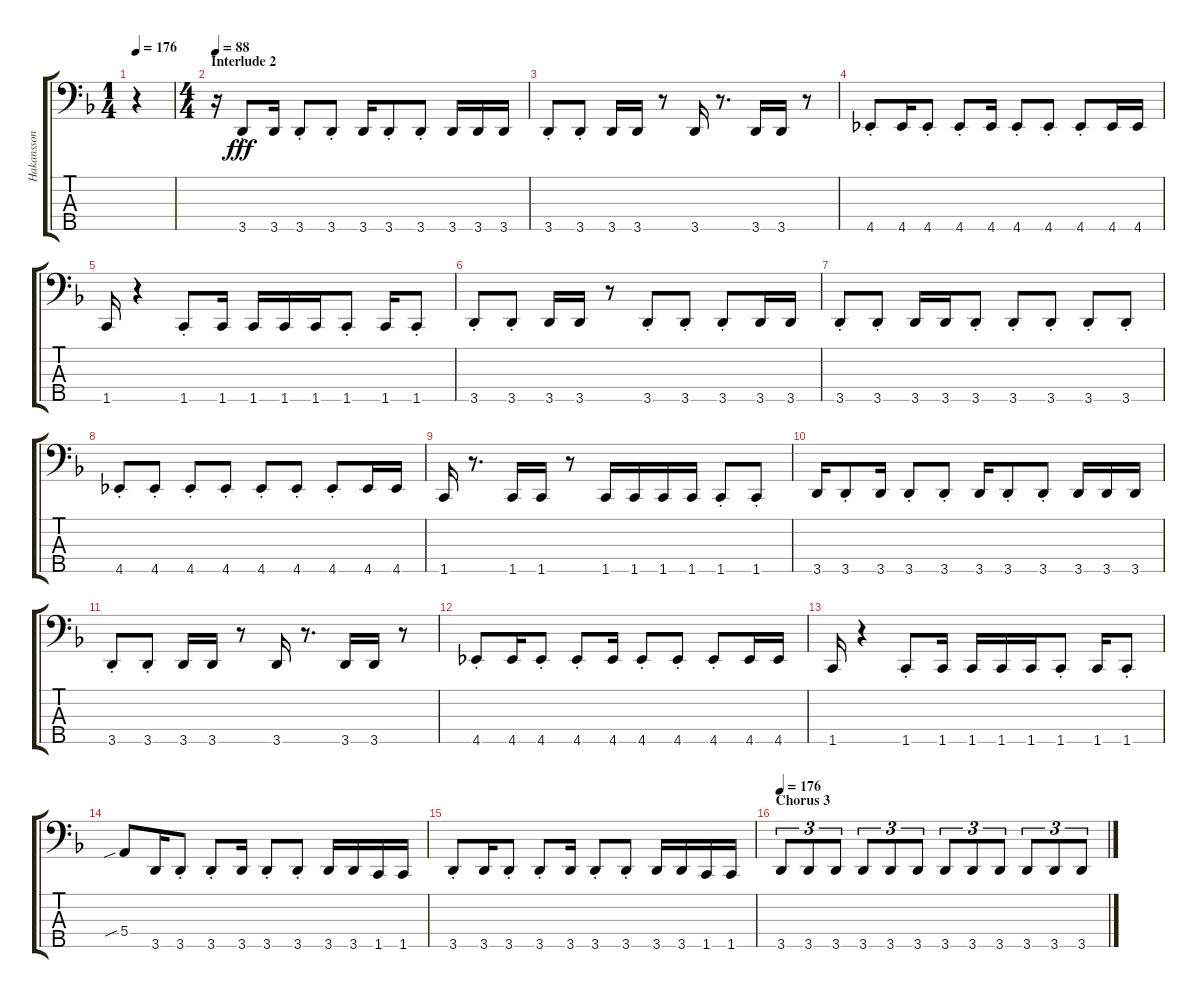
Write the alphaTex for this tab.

\track ("Hakansson" "Hakansson") {instrument electricbassfinger}
\staff {score tabs}
\tuning (G2 D2 A1 E1 B0) {hide}
\ts (1 4)
\tempo 176
\clef f4
\ks f
r.4{dy fff} |
\ts (4 4)
\section ("" "Interlude 2")
\tempo 88
r.16 3.5{st}.8 3.5.16 3.5{st}.8 3.5{st}.8 3.5.16 3.5{st}.8 3.5{st}.8 3.5.16 3.5.16 3.5.16 |
3.5{st}.8 3.5{st}.8 3.5.16 3.5.16 r.8 3.5.16 r.8{d} 3.5.16 3.5.16 r.8 |
4.5{st}.8 4.5.16 4.5{st}.8 4.5{st}.8 4.5.16 4.5{st}.8 4.5{st}.8 4.5{st}.8 4.5.16 4.5.16 |
1.5.16 r.4 1.5{st}.8 1.5.16 1.5.16 1.5.16 1.5.16 1.5{st}.8 1.5.16 1.5{st}.8 |
3.5{st}.8 3.5{st}.8 3.5.16 3.5.16 r.8 3.5{st}.8 3.5{st}.8 3.5{st}.8 3.5.16 3.5.16 |
3.5{st}.8 3.5{st}.8 3.5.16 3.5.16 3.5{st}.8 3.5{st}.8 3.5{st}.8 3.5{st}.8 3.5{st}.8 |
4.5{st}.8 4.5{st}.8 4.5{st}.8 4.5{st}.8 4.5{st}.8 4.5{st}.8 4.5{st}.8 4.5.16 4.5.16 |
1.5.16 r.8{d} 1.5.16 1.5.16 r.8 1.5.16 1.5.16 1.5.16 1.5.16 1.5{st}.8 1.5{st}.8 |
3.5.16 3.5{st}.8 3.5.16 3.5{st}.8 3.5{st}.8 3.5.16 3.5{st}.8 3.5{st}.8 3.5.16 3.5.16 3.5.16 |
3.5{st}.8 3.5{st}.8 3.5.16 3.5.16 r.8 3.5.16 r.8{d} 3.5.16 3.5.16 r.8 |
4.5{st}.8 4.5.16 4.5{st}.8 4.5{st}.8 4.5.16 4.5{st}.8 4.5{st}.8 4.5{st}.8 4.5.16 4.5.16 |
1.5.16 r.4 1.5{st}.8 1.5.16 1.5.16 1.5.16 1.5.16 1.5{st}.8 1.5.16 1.5{st}.8 |
5.4{sib}.8 3.5.16 3.5{st}.8 3.5{st}.8 3.5.16 3.5{st}.8 3.5{st}.8 3.5.16 3.5.16 1.5.16 1.5.16 |
3.5{st}.8 3.5.16 3.5{st}.8 3.5{st}.8 3.5.16 3.5{st}.8 3.5{st}.8 3.5.16 3.5.16 1.5.16 1.5.16 |
\section ("" "Chorus 3")
\tempo 176
3.5.8{tu (3 2)} 3.5.8{tu (3 2)} 3.5.8{tu (3 2)} 3.5.8{tu (3 2)} 3.5.8{tu (3 2)} 3.5.8{tu (3 2)} 3.5.8{tu (3 2)} 3.5.8{tu (3 2)} 3.5.8{tu (3 2)} 3.5.8{tu (3 2)} 3.5.8{tu (3 2)} 3.5.8{tu (3 2)}
